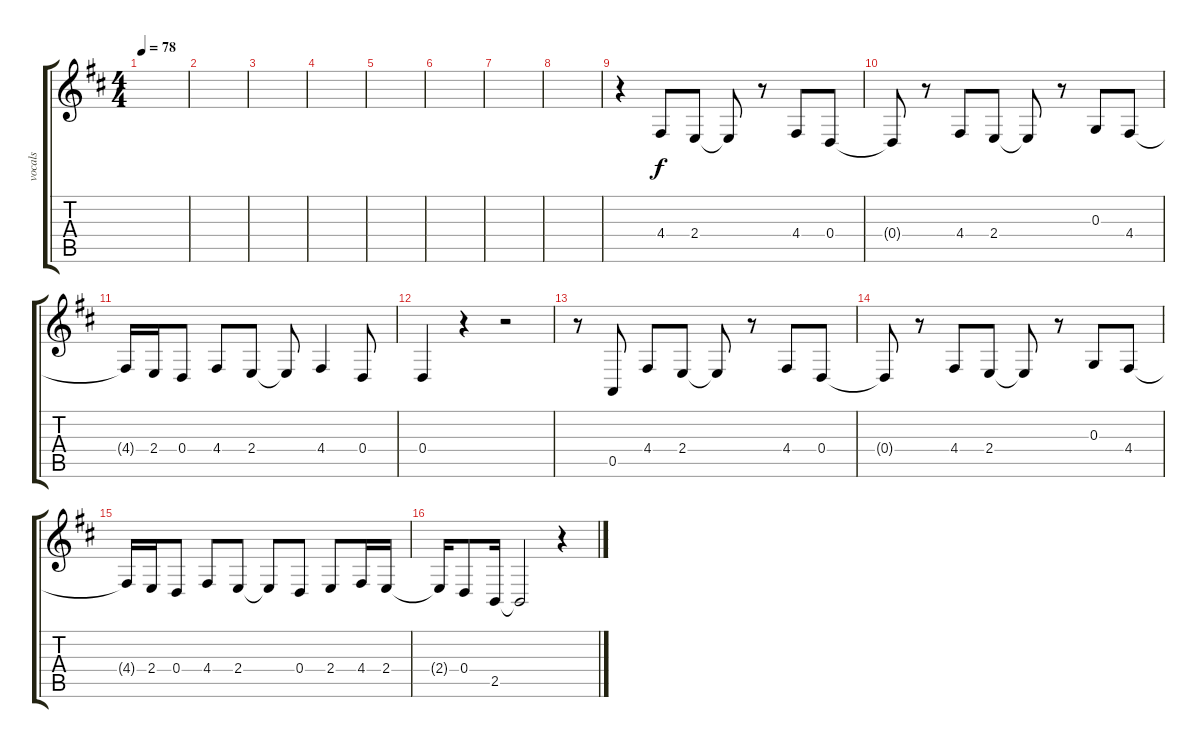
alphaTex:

\track ("vocals" "vocals") {instrument altosax}
\staff {score tabs}
\tuning (E4 B3 G3 D3 A2 E2) {hide}
\ts (4 4)
\tempo 78
\clef g2
\ks d
|
|
|
|
|
|
|
|
r.4 4.4.8 2.4.8 2.4{t}.8 r.8 4.4.8 0.4.8 |
0.4{t}.8 r.8 4.4.8 2.4.8 2.4{t}.8 r.8 0.3.8 4.4.8 |
4.4{t}.16 2.4.16 0.4.8 4.4.8 2.4.8 2.4{t}.8 4.4.4 0.4.8 |
0.4.4 r.4 r.2 |
r.8 0.5.8 4.4.8 2.4.8 2.4{t}.8 r.8 4.4.8 0.4.8 |
0.4{t}.8 r.8 4.4.8 2.4.8 2.4{t}.8 r.8 0.3.8 4.4.8 |
4.4{t}.16 2.4.16 0.4.8 4.4.8 2.4.8 2.4{t}.8 0.4.8 2.4.8 4.4.16 2.4.16 |
2.4{t}.16 0.4.8 2.5.16 2.5{t}.2 r.4
